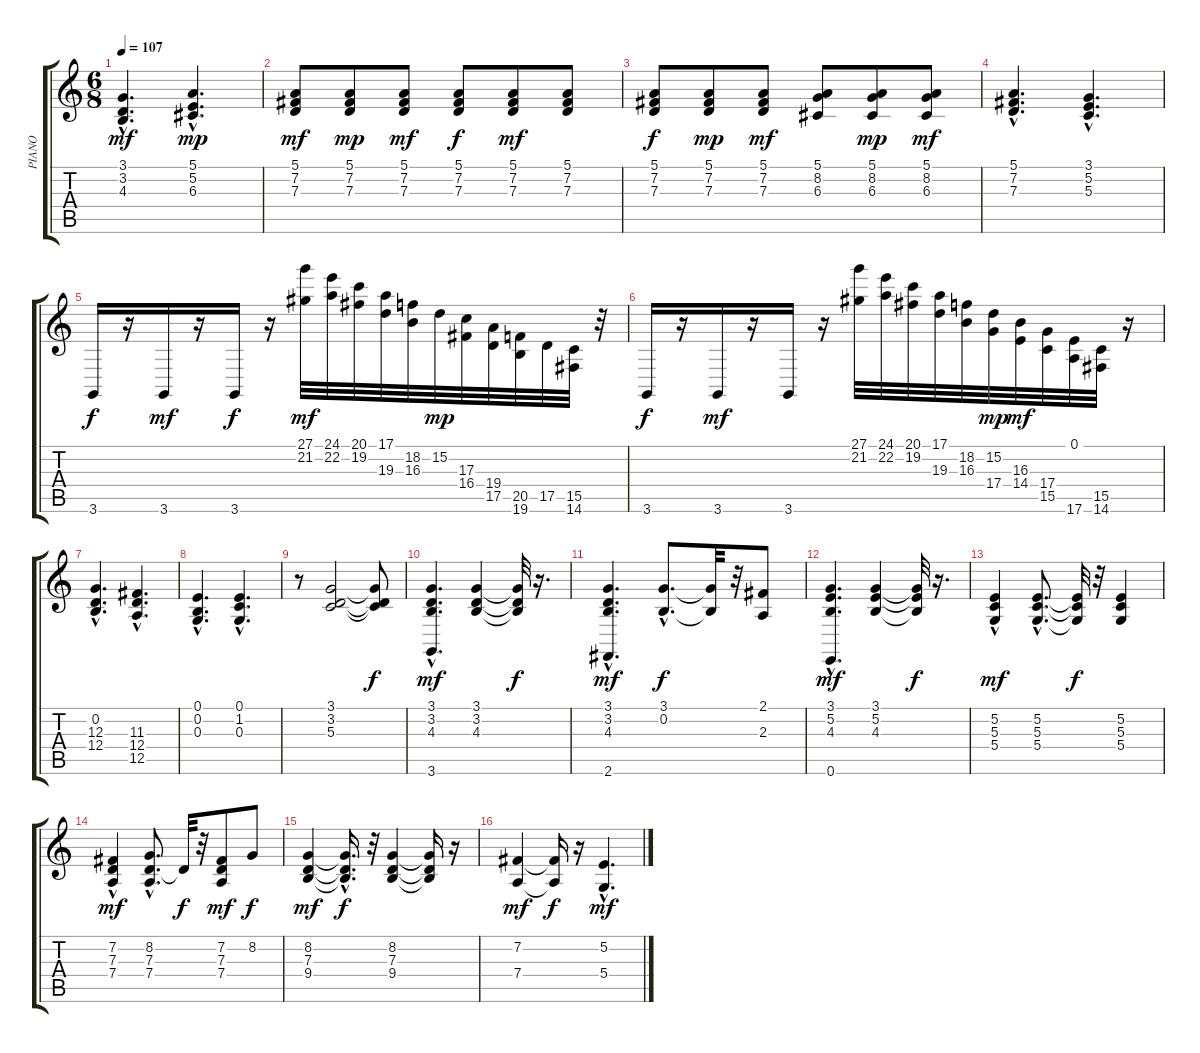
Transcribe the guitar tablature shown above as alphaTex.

\track ("PIANO" "PIANO") {instrument acousticgrandpiano}
\staff {score tabs}
\tuning (E4 B3 G3 D3 A2 E2) {hide}
\ts (6 8)
\tempo 107
\clef g2
\ks c
(3.1{hac} 3.2{hac} 4.3{hac}).4{d dy mf} (5.1{hac} 5.2{hac} 6.3{hac}).4{d dy mp} |
(5.1 7.2 7.3).8{dy mf} (5.1 7.2 7.3).8{dy mp} (5.1 7.2 7.3).8{dy mf} (5.1 7.2 7.3).8{dy f} (5.1 7.2 7.3).8{dy mf} (5.1 7.2 7.3).8 |
(5.1 7.2 7.3).8{dy f} (5.1 7.2 7.3).8{dy mp} (5.1 7.2 7.3).8{dy mf} (5.1 8.2 6.3).8 (5.1 8.2 6.3).8{dy mp} (5.1 8.2 6.3).8{dy mf} |
(5.1{hac} 7.2{hac} 7.3{hac}).4{d} (3.1{hac} 5.2{hac} 5.3{hac}).4{d} |
3.6.16{dy f} r.16 3.6.16{dy mf} r.16 3.6.16{dy f} r.16 (27.1 21.2).32{dy mf} (24.1 22.2).32 (20.1 19.2).32 (17.1 19.3).32 (18.2 16.3).32 15.2.32{dy mp} (17.3 16.4).32 (19.4 17.5).32 (20.5 19.6).32 17.5.32 (15.5 14.6).32 r.32 |
3.6.16{dy f} r.16 3.6.16{dy mf} r.16 3.6.16 r.16 (27.1 21.2).32 (24.1 22.2).32 (20.1 19.2).32 (17.1 19.3).32 (18.2 16.3).32 (15.2 17.4).32{dy mp} (16.3 14.4).32{dy mf} (17.4 15.5).32 (0.1 17.6).32 (15.5 14.6).32 r.16 |
(0.2{hac} 12.3{hac} 12.4{hac}).4{d} (11.3{hac} 12.4{hac} 12.5{hac}).4{d} |
(0.1{hac} 0.2{hac} 0.3{hac}).4{d} (0.1{hac} 1.2{hac} 0.3{hac}).4{d} |
r.8 (3.1 3.2 5.3).2 (3.1{t} 3.2{t} 5.3{t}).8{dy f} |
(3.1 3.2 4.3 3.6{hac}).4{d dy mf} (3.1 3.2 4.3).4 (3.1{t} 3.2{t} 4.3{t}).32{dy f} r.16{d} |
(3.1 3.2 4.3 2.6{hac}).4{d dy mf} (3.1{hac} 0.2{hac}).8{d dy f} (3.1{t} 0.2{t}).32 r.32 (2.1 2.3).8 |
(3.1 5.2 4.3 0.6{hac}).4{d dy mf} (3.1 5.2 4.3).4 (3.1{t} 5.2{t} 4.3{t}).32{dy f} r.16{d} |
(5.2{hac} 5.3{hac} 5.4{hac}).4{dy mf} (5.2{hac} 5.3{hac} 5.4{hac}).8{d} (5.2{t} 5.3{t} 5.4{t}).32{dy f} r.32 (5.2 5.3 5.4).4 |
(7.2{hac} 7.3{hac} 7.4{hac}).4{dy mf} (8.2{hac} 7.3{hac} 7.4{hac}).8{d} 7.3{t}.32{dy f} r.32 (7.2 7.3 7.4).8{dy mf} 8.2.8{dy f} |
(8.2 7.3 9.4).4{dy mf} (8.2{hac t} 7.3{hac t} 9.4{hac t}).16{d dy f} r.32 (8.2 7.3 9.4).4 (8.2{t} 7.3{t} 9.4{t}).16 r.16 |
(7.2 7.4).4{dy mf} (7.2{t} 7.4{t}).16{dy f} r.16 (5.2{hac} 5.4{hac}).4{d dy mf}
